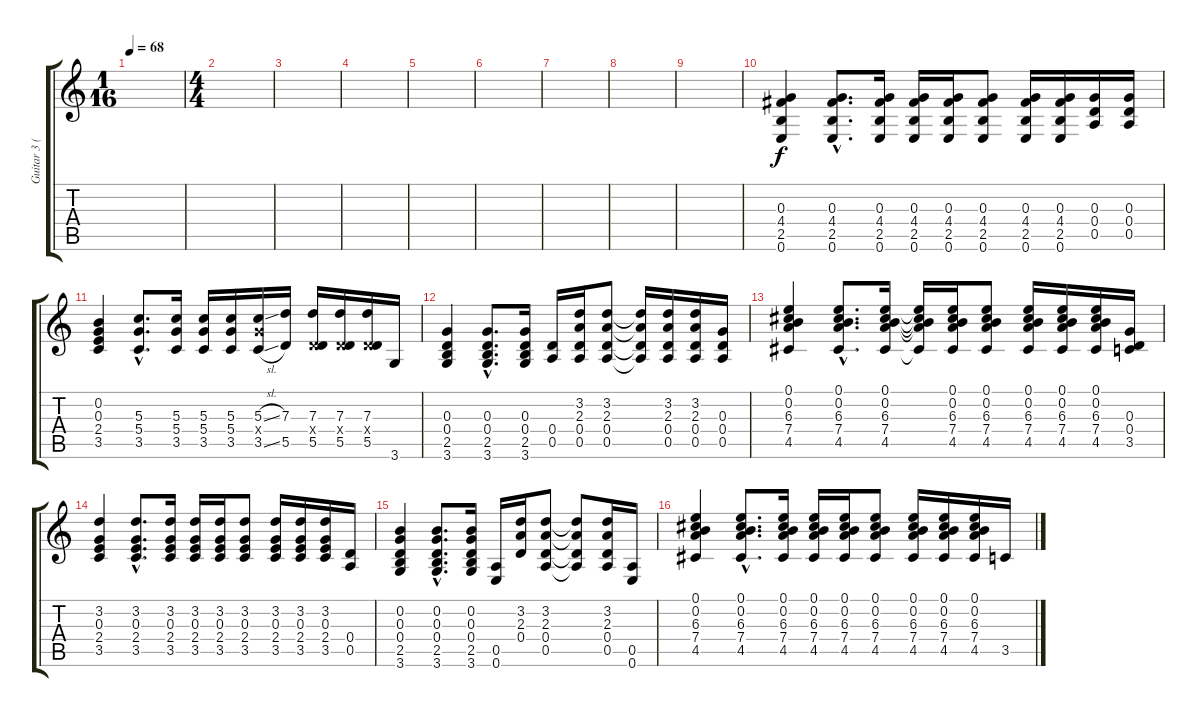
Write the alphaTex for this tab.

\track ("Guitar 3 (double)" "Guitar 3 (") {instrument distortionguitar}
\staff {score tabs}
\tuning (E4 B3 G3 D3 A2 E2) {hide}
\ts (1 16)
\tempo 68
\clef g2
\ks c
|
\ts (4 4)
|
|
|
|
|
|
|
|
(0.3 4.4 2.5 0.6).4 (0.3{hac} 4.4{hac} 2.5{hac} 0.6{hac}).8{d} (0.3 4.4 2.5 0.6).16 (0.3 4.4 2.5 0.6).16 (0.3 4.4 2.5 0.6).16 (0.3 4.4 2.5 0.6).8 (0.3 4.4 2.5 0.6).16 (0.3 4.4 2.5 0.6).16 (0.3 0.4 0.5).16 (0.3 0.4 0.5).16 |
(0.2 0.3 2.4 3.5).4 (5.3{hac} 5.4{hac} 3.5{hac}).8{d} (5.3 5.4 3.5).16 (5.3 5.4 3.5).16 (5.3 5.4 3.5).16 (5.3{sl} 5.4{x} 3.5{sl}).16 (7.3 5.5).16 (7.3 0.4{x} 5.5).16 (7.3 0.4{x} 5.5).16 (7.3 0.4{x} 5.5).16 3.6.16 |
(0.3 0.4 2.5 3.6).4 (0.3{hac} 0.4{hac} 2.5{hac} 3.6{hac}).8{d} (0.3 0.4 2.5 3.6).16 (0.4 0.5).16 (3.2 2.3 0.4 0.5).16 (3.2 2.3 0.4 0.5).8 (3.2{t} 2.3{t} 0.4{t} 0.5{t}).16 (3.2 2.3 0.4 0.5).16 (3.2 2.3 0.4 0.5).16 (0.3 0.4 0.5).16 |
(0.1 0.2 6.3 7.4 4.5).4 (0.1{hac} 0.2{hac} 6.3{hac} 7.4{hac} 4.5{hac}).8{d} (0.1 0.2 6.3 7.4 4.5).16 (0.1{t} 0.2{t} 6.3{t} 7.4{t} 4.5{t}).16 (0.1 0.2 6.3 7.4 4.5).16 (0.1 0.2 6.3 7.4 4.5).8 (0.1 0.2 6.3 7.4 4.5).16 (0.1 0.2 6.3 7.4 4.5).16 (0.1 0.2 6.3 7.4 4.5).16 (0.3 0.4 3.5).16 |
(3.2 0.3 2.4 3.5).4 (3.2{hac} 0.3{hac} 2.4{hac} 3.5{hac}).8{d} (3.2 0.3 2.4 3.5).16 (3.2 0.3 2.4 3.5).16 (3.2 0.3 2.4 3.5).16 (3.2 0.3 2.4 3.5).8 (3.2 0.3 2.4 3.5).16 (3.2 0.3 2.4 3.5).16 (3.2 0.3 2.4 3.5).16 (0.4 0.5).16 |
(0.2 0.3 0.4 2.5 3.6).4 (0.2{hac} 0.3{hac} 0.4{hac} 2.5{hac} 3.6{hac}).8{d} (0.2 0.3 0.4 2.5 3.6).16 (0.5 0.6).16 (3.2 2.3 0.4).16 (3.2 2.3 0.4 0.5).8 (3.2{t} 2.3{t} 0.4{t} 0.5{t}).8 (3.2 2.3 0.4 0.5).16 (0.5 0.6).16 |
(0.1 0.2 6.3 7.4 4.5).4 (0.1{hac} 0.2{hac} 6.3{hac} 7.4{hac} 4.5{hac}).8{d} (0.1 0.2 6.3 7.4 4.5).16 (0.1 0.2 6.3 7.4 4.5).16 (0.1 0.2 6.3 7.4 4.5).16 (0.1 0.2 6.3 7.4 4.5).8 (0.1 0.2 6.3 7.4 4.5).16 (0.1 0.2 6.3 7.4 4.5).16 (0.1 0.2 6.3 7.4 4.5).16 3.5.16
